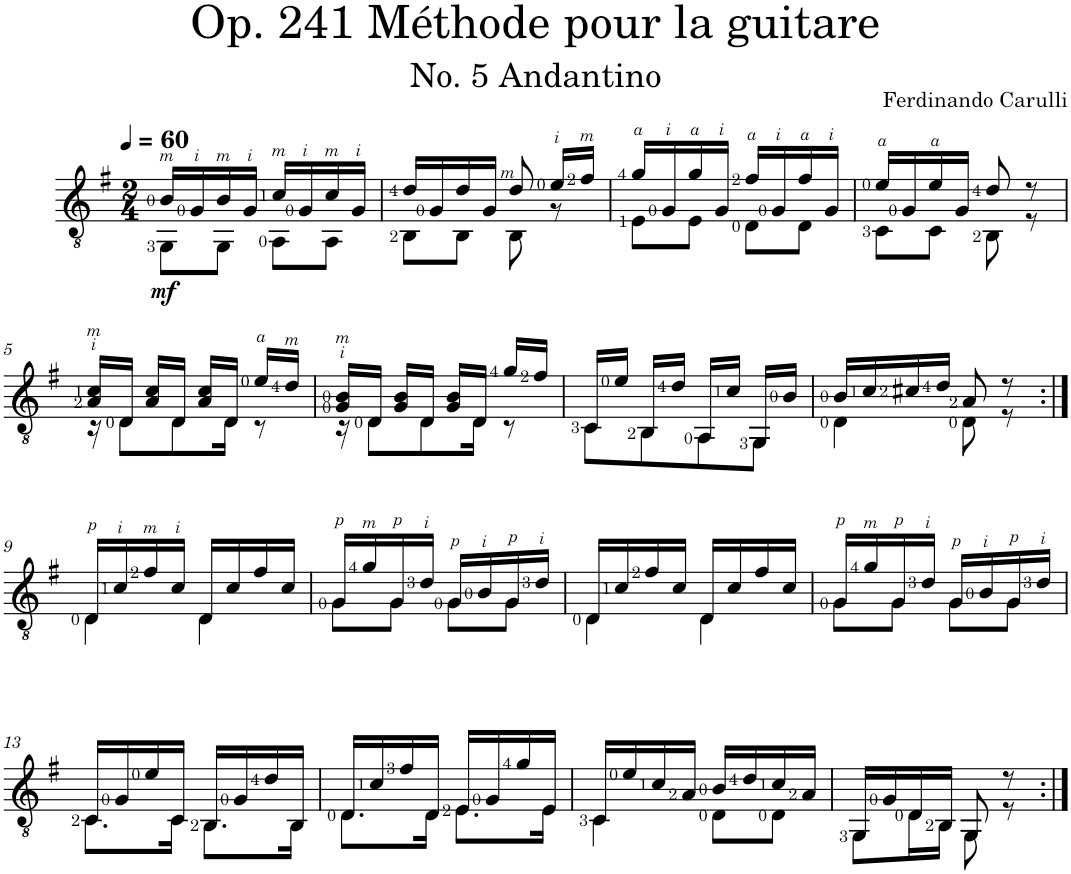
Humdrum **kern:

**kern	**dynam
*part1	*part1
*staff1	*staff1
*I"Classical Guitar	*
*clefGv2	*
*k[f#]	*
*G:	*
*M2/4	*
*MM60	*
=1	=1
*^	*
!	!	!LO:DY:b
16B/LL	8GG\L	mf
16G/	.	.
16B/	8GG\J	.
16G/JJ	.	.
16c/LL	8AA\L	.
16G/	.	.
16c/	8AA\J	.
16G/JJ	.	.
=2	=2	=2
16d/LL	8BB\L	.
16G/	.	.
16d/	8BB\J	.
16G/JJ	.	.
8d/	8BB\	.
16e/LL	8r	.
16f#/JJ	.	.
=3	=3	=3
16g/LL	8E\L	.
16G/	.	.
16g/	8E\J	.
16G/JJ	.	.
16f#/LL	8D\L	.
16G/	.	.
16f#/	8D\J	.
16G/JJ	.	.
=4	=4	=4
16e/LL	8C\L	.
16G/	.	.
16e/	8C\J	.
16G/JJ	.	.
8d/	8BB\	.
8r	8r	.
!!LO:LB:g=z	!!
=5	=5	=5
16A/ 16c/LL	16r	.
16D/JJ	8D\L	.
16A/ 16c/LL	.	.
16D/JJ	8D\	.
16A/ 16c/LL	.	.
16D/JJ	16D\Jk	.
16e/LL	8r	.
16d/JJ	.	.
=6	=6	=6
16G/ 16B/LL	16r	.
16D/JJ	8D\L	.
16G/ 16B/LL	.	.
16D/JJ	8D\	.
16G/ 16B/LL	.	.
16D/JJ	16D\Jk	.
16g/LL	8r	.
16f#/JJ	.	.
=7	=7	=7
16C/LL	8C\L	.
16e/JJ	.	.
16BB/LL	8BB\	.
16d/JJ	.	.
16AA/LL	8AA\	.
16c/JJ	.	.
16GG/LL	8GG\J	.
16B/JJ	.	.
=8	=8	=8
16B/LL	4D\	.
16c/	.	.
16c#X/	.	.
16d/JJ	.	.
8A/	8D\	.
8r	8r	.
!!LO:LB:g=z	!!
=9:|!	=9:|!	=9:|!
16D/LL	4D\	.
16c/	.	.
16f#/	.	.
16c/JJ	.	.
16D/LL	4D\	.
16c/	.	.
16f#/	.	.
16c/JJ	.	.
=10	=10	=10
16G/LL	8G\L	.
16g/	.	.
16G/	8G\J	.
16d/JJ	.	.
16G/LL	8G\L	.
16B/	.	.
16G/	8G\J	.
16d/JJ	.	.
=11	=11	=11
16D/LL	4D\	.
16c/	.	.
16f#/	.	.
16c/JJ	.	.
16D/LL	4D\	.
16c/	.	.
16f#/	.	.
16c/JJ	.	.
=12	=12	=12
16G/LL	8G\L	.
16g/	.	.
16G/	8G\J	.
16d/JJ	.	.
16G/LL	8G\L	.
16B/	.	.
16G/	8G\J	.
16d/JJ	.	.
!!LO:LB:g=z	!!
=13	=13	=13
16C/LL	8.C\L	.
16G/	.	.
16e/	.	.
16C/JJ	16C\Jk	.
16BB/LL	8.BB\L	.
16G/	.	.
16d/	.	.
16BB/JJ	16BB\Jk	.
=14	=14	=14
16D/LL	8.D\L	.
16c/	.	.
16f#/	.	.
16D/JJ	16D\Jk	.
16E/LL	8.E\L	.
16G/	.	.
16g/	.	.
16E/JJ	16E\Jk	.
=15	=15	=15
16C/LL	4C\	.
16e/	.	.
16c/	.	.
16A/JJ	.	.
16B/LL	8D\L	.
16d/	.	.
16c/	8D\J	.
16A/JJ	.	.
=16	=16	=16
16GG/LL	8GG\L	.
16G/	.	.
16D/	16D\L	.
16BB/JJ	16BB\JJ	.
8GG/	8GG\	.
8r	8r	.
*v	*v	*
=:|!	=:|!
*-	*-
